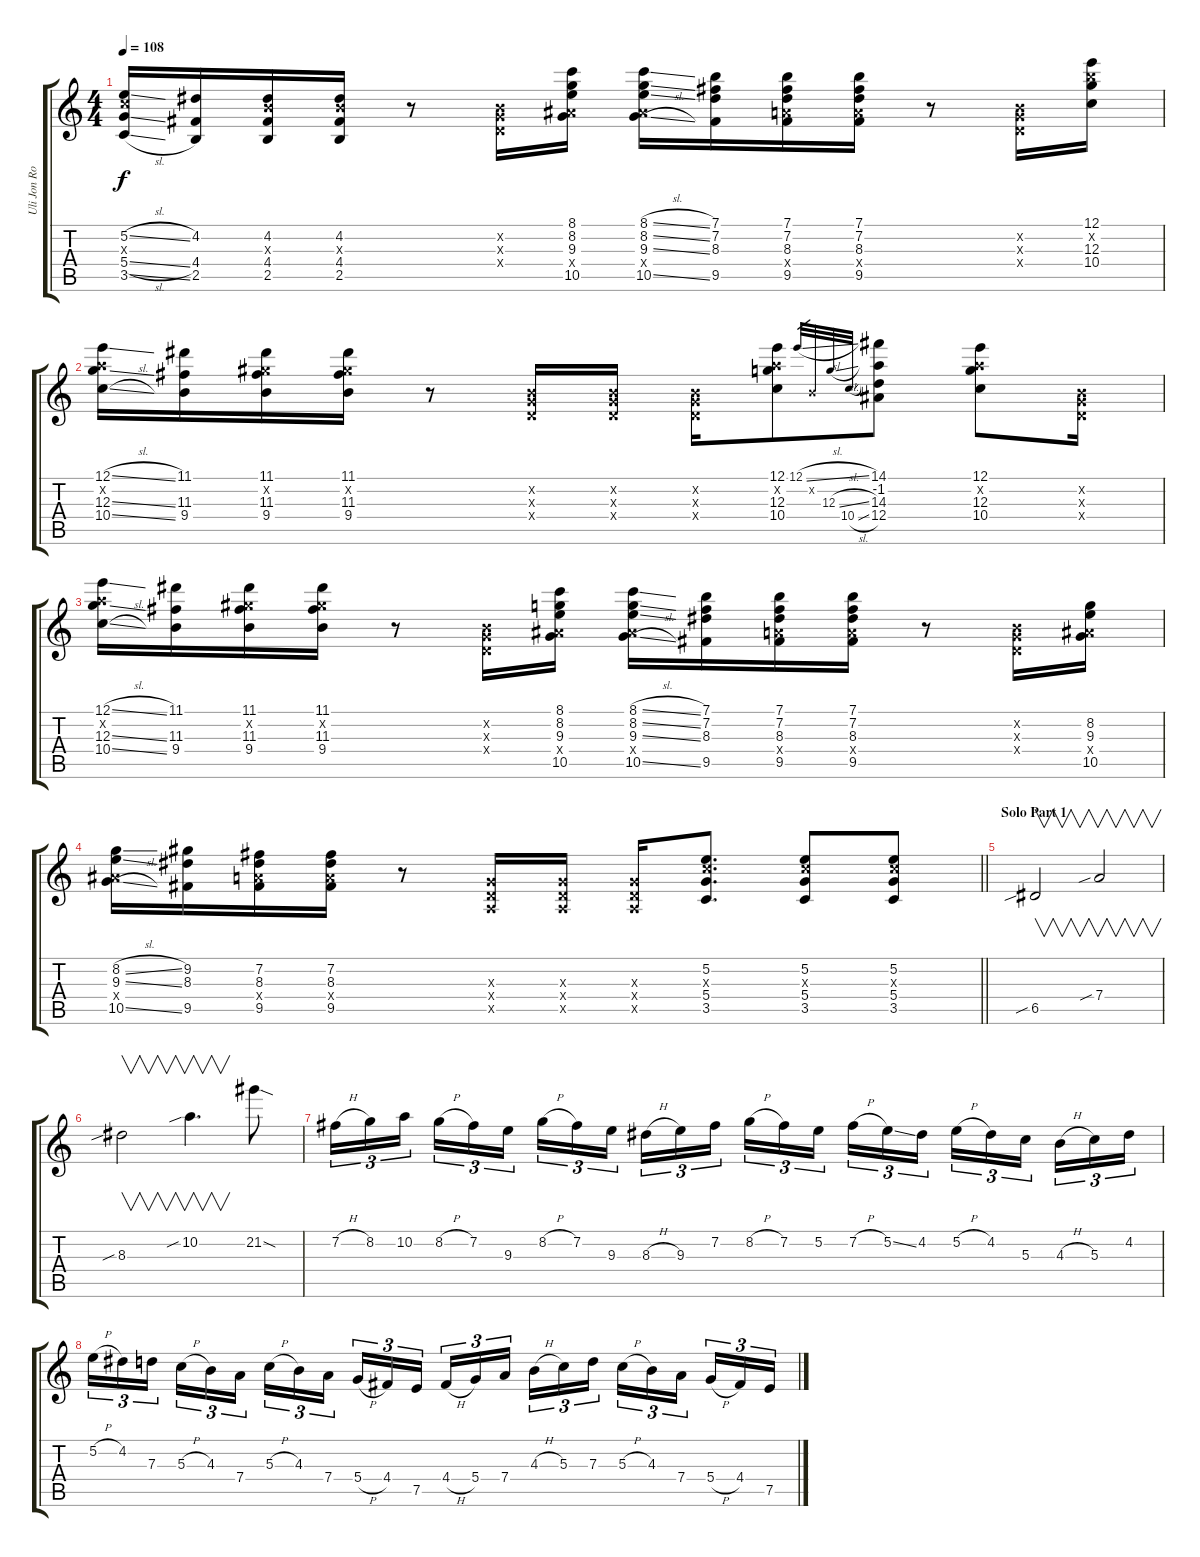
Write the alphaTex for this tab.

\track ("Uli Jon Roth" "Uli Jon Ro") {instrument distortionguitar}
\staff {score tabs}
\tuning (E4 B3 G3 D3 A2 E2) {hide}
\ts (4 4)
\tempo 108
\clef g2
\ks c
(5.2{sl} 5.3{x} 5.4{sl} 3.5{sl}).16{dy f} (4.2 4.4 2.5).16 (4.2 4.3{x} 4.4 2.5).16 (4.2 4.3{x} 4.4 2.5).16 r.8 (0.2{x} 0.3{x} 0.4{x}).16 (8.1 8.2 9.3 8.4{x} 10.5).16 (8.1{sl} 8.2{sl} 9.3{sl} 8.4{x} 10.5{sl}).16 (7.1 7.2 8.3 9.5).16 (7.1 7.2 8.3 7.4{x} 9.5).16 (7.1 7.2 8.3 7.4{x} 9.5).16 r.8 (0.2{x} 0.3{x} 0.4{x}).16 (12.1 12.2{x} 12.3 10.4).16 |
(12.1{sl} 10.2{x} 12.3{sl} 10.4{sl}).16 (11.1 11.3 9.4).16 (11.1 9.2{x} 11.3 9.4).16 (11.1 9.2{x} 11.3 9.4).16 r.8 (0.2{x} 0.3{x} 0.4{x}).16 (0.2{x} 0.3{x} 0.4{x}).16 (0.2{x} 0.3{x} 0.4{x}).16 (12.1 10.2{x} 12.3 10.4).8 12.1{sl}.32{gr} 0.2{x}.32{gr} 12.3{sl}.32{gr} 10.4{sl}.32{gr} (14.1 -1.2 14.3 12.4).8 (12.1 10.2{x} 12.3 10.4).8 (0.2{x} 0.3{x} 0.4{x}).16 |
(12.1{sl} 10.2{x} 12.3{sl} 10.4{sl}).16 (11.1 11.3 9.4).16 (11.1 9.2{x} 11.3 9.4).16 (11.1 9.2{x} 11.3 9.4).16 r.8 (0.2{x} 0.3{x} 0.4{x}).16 (8.1 8.2 9.3 8.4{x} 10.5).16 (8.1{sl} 8.2{sl} 9.3{sl} 8.4{x} 10.5{sl}).16 (7.1 7.2 8.3 9.5).16 (7.1 7.2 8.3 7.4{x} 9.5).16 (7.1 7.2 8.3 7.4{x} 9.5).16 r.8 (0.2{x} 0.3{x} 0.4{x}).16 (8.2 9.3 8.4{x} 10.5).16 |
\barLineRight lightlight
(8.2{sl} 9.3{sl} 8.4{x} 10.5{sl}).16 (9.2 8.3 9.5).16 (7.2 8.3 7.4{x} 9.5).16 (7.2 8.3 7.4{x} 9.5).16 r.8 (0.3{x} 0.4{x} 0.5{x}).16 (0.3{x} 0.4{x} 0.5{x}).16 (0.3{x} 0.4{x} 0.5{x}).16 (5.2 5.3{x} 5.4 3.5).8{d} (5.2 5.3{x} 5.4 3.5).8 (5.2 5.3{x} 5.4 3.5).8 |
\section ("" "Solo Part 1")
6.5{sib}.2{v} 7.4{sib}.2{v} |
8.3{sib}.2{v} 10.2{sib}.4{v d} 21.2{sod}.8 |
7.2{h}.16{tu (3 2)} 8.2.16{tu (3 2)} 10.2.16{tu (3 2) beam splitsecondary} 8.2{h}.16{tu (3 2)} 7.2.16{tu (3 2)} 9.3.16{tu (3 2)} 8.2{h}.16{tu (3 2)} 7.2.16{tu (3 2)} 9.3.16{tu (3 2) beam splitsecondary} 8.3{h}.16{tu (3 2)} 9.3.16{tu (3 2)} 7.2.16{tu (3 2)} 8.2{h}.16{tu (3 2)} 7.2.16{tu (3 2)} 5.2.16{tu (3 2) beam splitsecondary} 7.2{h}.16{tu (3 2)} 5.2{ss}.16{tu (3 2)} 4.2.16{tu (3 2)} 5.2{h}.16{tu (3 2)} 4.2.16{tu (3 2)} 5.3.16{tu (3 2) beam splitsecondary} 4.3{h}.16{tu (3 2)} 5.3.16{tu (3 2)} 4.2.16{tu (3 2)} |
5.2{h}.16{tu (3 2)} 4.2.16{tu (3 2)} 7.3.16{tu (3 2) beam splitsecondary} 5.3{h}.16{tu (3 2)} 4.3.16{tu (3 2)} 7.4.16{tu (3 2)} 5.3{h}.16{tu (3 2)} 4.3.16{tu (3 2)} 7.4.16{tu (3 2) beam splitsecondary} 5.4{h}.16{tu (3 2)} 4.4.16{tu (3 2)} 7.5.16{tu (3 2)} 4.4{h}.16{tu (3 2)} 5.4.16{tu (3 2)} 7.4.16{tu (3 2) beam splitsecondary} 4.3{h}.16{tu (3 2)} 5.3.16{tu (3 2)} 7.3.16{tu (3 2)} 5.3{h}.16{tu (3 2)} 4.3.16{tu (3 2)} 7.4.16{tu (3 2) beam splitsecondary} 5.4{h}.16{tu (3 2)} 4.4.16{tu (3 2)} 7.5.16{tu (3 2)}
